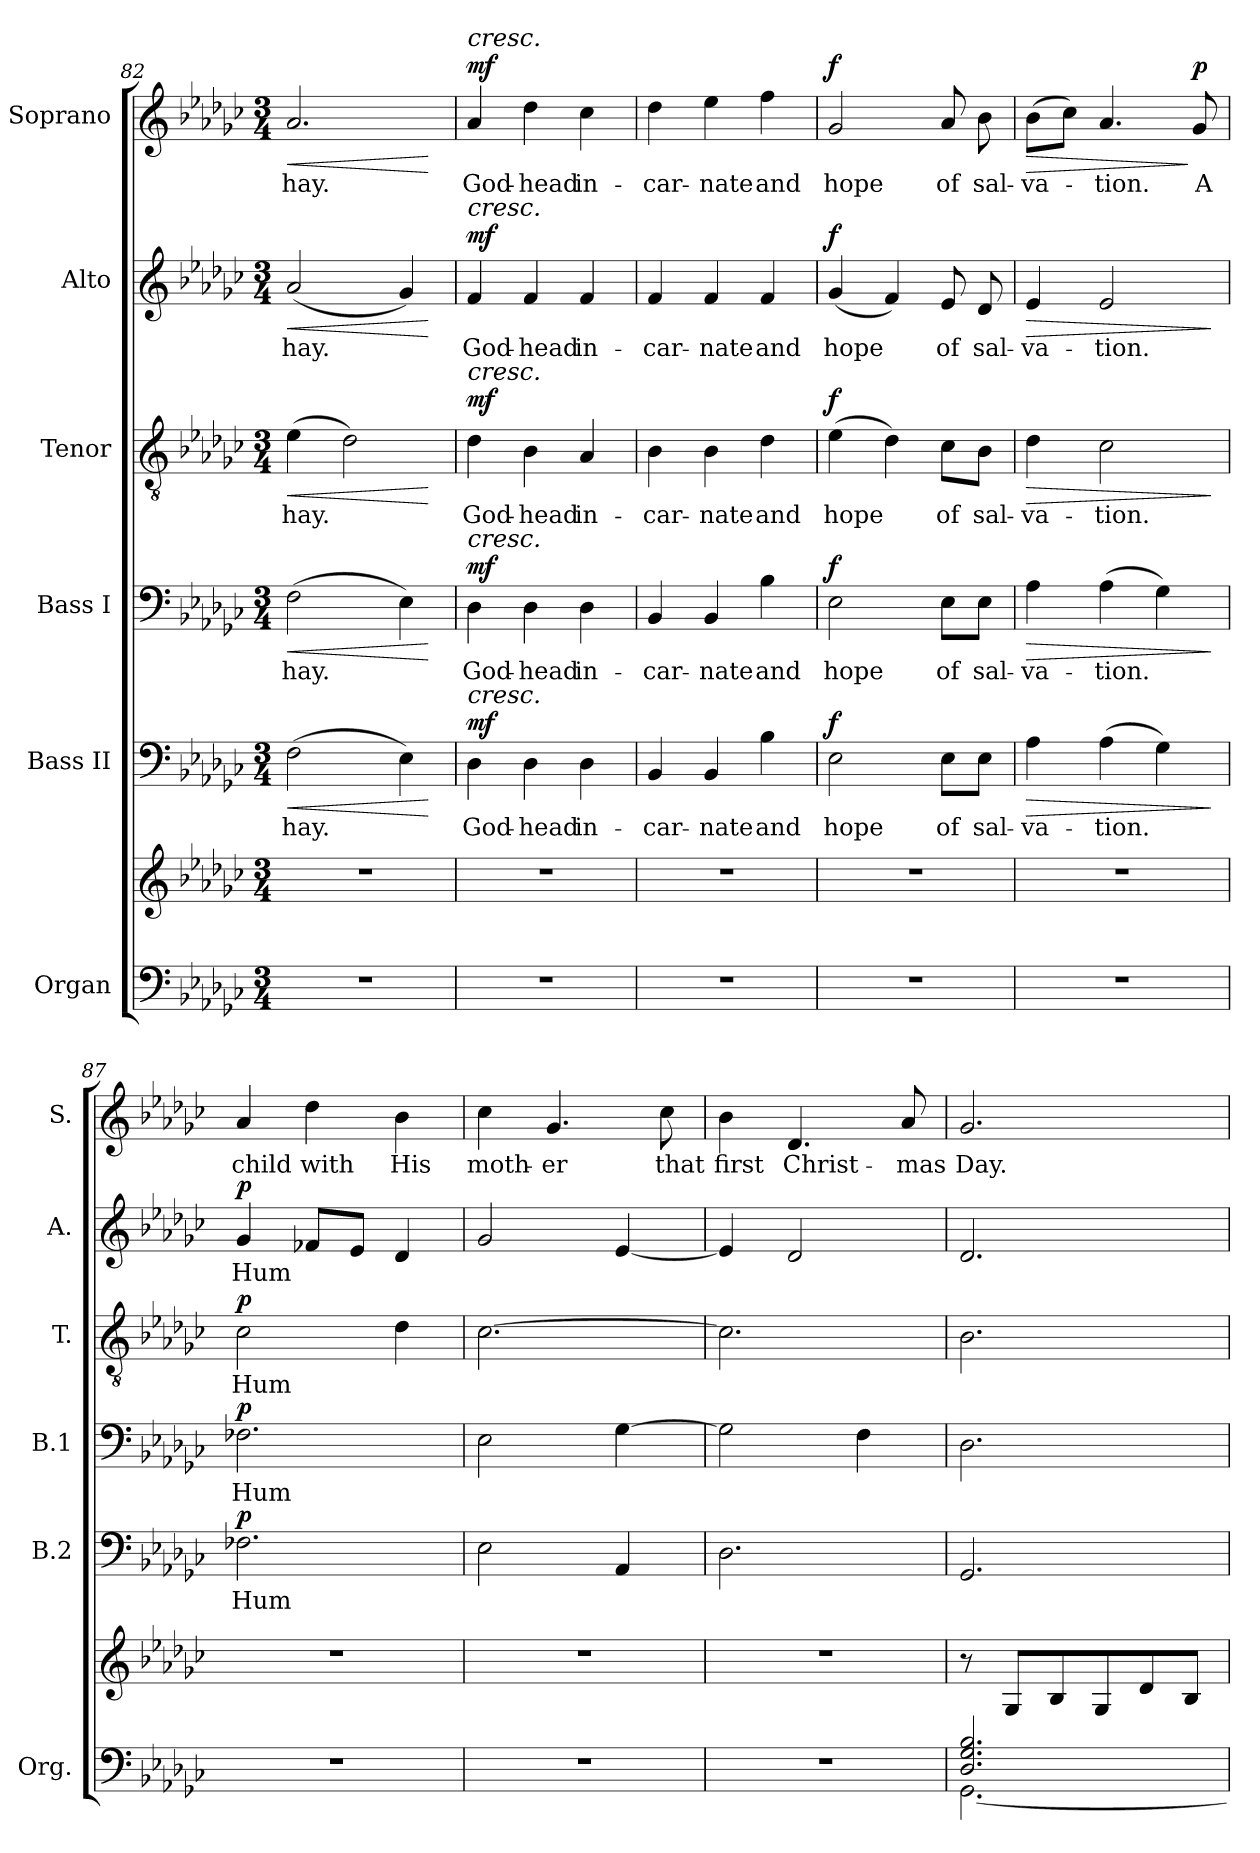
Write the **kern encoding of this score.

**kern	**kern	**kern	**text	**dynam	**kern	**text	**dynam	**kern	**text	**dynam	**kern	**text	**dynam	**kern	**text	**dynam
*part6	*part6	*part5	*part5	*part5	*part4	*part4	*part4	*part3	*part3	*part3	*part2	*part2	*part2	*part1	*part1	*part1
*staff7	*staff6	*staff5	*staff5	*staff5	*staff4	*staff4	*staff4	*staff3	*staff3	*staff3	*staff2	*staff2	*staff2	*staff1	*staff1	*staff1
*I"Organ	*	*I"Bass II	*	*	*I"Bass I	*	*	*I"Tenor	*	*	*I"Alto	*	*	*I"Soprano	*	*
*I'Org.	*	*I'B.2	*	*	*I'B.1	*	*	*I'T.	*	*	*I'A.	*	*	*I'S.	*	*
*clefF4	*clefG2	*clefF4	*	*	*clefF4	*	*	*clefGv2	*	*	*clefG2	*	*	*clefG2	*	*
*k[b-e-a-d-g-c-]	*k[b-e-a-d-g-c-]	*k[b-e-a-d-g-c-]	*	*	*k[b-e-a-d-g-c-]	*	*	*k[b-e-a-d-g-c-]	*	*	*k[b-e-a-d-g-c-]	*	*	*k[b-e-a-d-g-c-]	*	*
*M3/4	*M3/4	*M3/4	*	*	*M3/4	*	*	*M3/4	*	*	*M3/4	*	*	*M3/4	*	*
=82	=82	=82	=82	=82	=82	=82	=82	=82	=82	=82	=82	=82	=82	=82	=82	=82
!	!	!	!LO:LY:b	!LO:HP:b	!	!LO:LY:b	!LO:HP:b	!	!LO:LY:b	!LO:HP:b	!	!LO:LY:b	!LO:HP:b	!	!LO:LY:b	!LO:HP:b
2.r	2.r	(>2F\	hay.	<	(>2F\	hay.	<	(>4e-\	hay.	<	(<2a-/	hay.	<	2.a-/	hay.	<
.	.	.	.	.	.	.	.	2d-\)	.	.	.	.	.	.	.	.
.	.	4E-\)	.	.	4E-\)	.	.	.	.	.	4g-/)	.	.	.	.	.
.	.	.	.	[	.	.	[	.	.	[	.	.	[	.	.	[
!!LO:LB:g=z
=83	=83	=83	=83	=83	=83	=83	=83	=83	=83	=83	=83	=83	=83	=83	=83	=83
!	!	!	!	!	!	!	!	!	!	!	!	!	!	!LO:TX:a:i:t=cresc.	!	!
!	!	!	!	!	!	!	!	!	!	!	!LO:TX:a:i:t=cresc.	!	!	!	!	!
!	!	!	!	!	!	!	!	!LO:TX:a:i:t=cresc.	!	!	!	!	!	!	!	!
!	!	!	!	!	!LO:TX:a:i:t=cresc.	!	!	!	!	!	!	!	!	!	!	!
!	!	!LO:TX:a:i:t=cresc.	!	!	!	!	!	!	!	!	!	!	!	!	!	!
!	!	!	!LO:LY:b	!LO:DY:b	!	!LO:LY:b	!LO:DY:b	!	!LO:LY:b	!LO:DY:b	!	!LO:LY:b	!LO:DY:b	!	!LO:LY:b	!LO:DY:b
2.r	2.r	4D-\	God-	mf	4D-\	God-	mf	4d-\	God-	mf	4f/	God-	mf	4a-/	God-	mf
!	!	!	!LO:LY:b	!	!	!LO:LY:b	!	!	!LO:LY:b	!	!	!LO:LY:b	!	!	!LO:LY:b	!
.	.	4D-\	-head	.	4D-\	-head	.	4B-\	-head	.	4f/	-head	.	4dd-\	-head	.
!	!	!	!LO:LY:b	!	!	!LO:LY:b	!	!	!LO:LY:b	!	!	!LO:LY:b	!	!	!LO:LY:b	!
.	.	4D-\	in-	.	4D-\	in-	.	4A-/	in-	.	4f/	in-	.	4cc-\	in-	.
=84	=84	=84	=84	=84	=84	=84	=84	=84	=84	=84	=84	=84	=84	=84	=84	=84
!	!	!	!LO:LY:b	!	!	!LO:LY:b	!	!	!LO:LY:b	!	!	!LO:LY:b	!	!	!LO:LY:b	!
2.r	2.r	4BB-/	-car-	.	4BB-/	-car-	.	4B-\	-car-	.	4f/	-car-	.	4dd-\	-car-	.
!	!	!	!LO:LY:b	!	!	!LO:LY:b	!	!	!LO:LY:b	!	!	!LO:LY:b	!	!	!LO:LY:b	!
.	.	4BB-/	-nate	.	4BB-/	-nate	.	4B-\	-nate	.	4f/	-nate	.	4ee-\	-nate	.
!	!	!	!LO:LY:b	!	!	!LO:LY:b	!	!	!LO:LY:b	!	!	!LO:LY:b	!	!	!LO:LY:b	!
.	.	4B-\	and	.	4B-\	and	.	4d-\	and	.	4f/	and	.	4ff\	and	.
=85	=85	=85	=85	=85	=85	=85	=85	=85	=85	=85	=85	=85	=85	=85	=85	=85
!	!	!	!LO:LY:b	!LO:DY:b	!	!LO:LY:b	!LO:DY:b	!	!LO:LY:b	!LO:DY:b	!	!LO:LY:b	!LO:DY:b	!	!LO:LY:b	!LO:DY:b
2.r	2.r	2E-\	hope	f	2E-\	hope	f	(>4e-\	hope	f	(<4g-/	hope	f	2g-/	hope	f
.	.	.	.	.	.	.	.	4d-\)	.	.	4f/)	.	.	.	.	.
!	!	!	!LO:LY:b	!	!	!LO:LY:b	!	!	!LO:LY:b	!	!	!LO:LY:b	!	!	!LO:LY:b	!
.	.	8E-\L	of	.	8E-\L	of	.	8c-\L	of	.	8e-/	of	.	8a-/	of	.
!	!	!	!LO:LY:b	!	!	!LO:LY:b	!	!	!LO:LY:b	!	!	!LO:LY:b	!	!	!LO:LY:b	!
.	.	8E-\J	sal-	.	8E-\J	sal-	.	8B-\J	sal-	.	8d-/	sal-	.	8b-\	sal-	.
=86	=86	=86	=86	=86	=86	=86	=86	=86	=86	=86	=86	=86	=86	=86	=86	=86
!	!	!	!LO:LY:b	!LO:HP:b	!	!LO:LY:b	!LO:HP:b	!	!LO:LY:b	!LO:HP:b	!	!LO:LY:b	!LO:HP:b	!	!LO:LY:b	!LO:HP:b
2.r	2.r	4A-\	-va-	>	4A-\	-va-	>	4d-\	-va-	>	4e-/	-va-	>	(>8b-\L	-va-	>
.	.	.	.	.	.	.	.	.	.	.	.	.	.	8cc-\J)	.	.
!	!	!	!LO:LY:b	!	!	!LO:LY:b	!	!	!LO:LY:b	!	!	!LO:LY:b	!	!	!LO:LY:b	!
.	.	(>4A-\	-tion.	.	(>4A-\	-tion.	.	2c-\	-tion.	.	2e-/	-tion.	.	4.a-/	-tion.	.
.	.	4G-\)	.	.	4G-\)	.	.	.	.	.	.	.	.	.	.	.
!	!	!	!	!	!	!	!	!	!	!	!	!	!	!	!LO:LY:b	!LO:DY:n=1:b
.	.	.	.	.	.	.	.	.	.	.	.	.	.	8g-/	A	] p
.	.	.	.	]	.	.	]	.	.	]	.	.	]	.	.	.
=87	=87	=87	=87	=87	=87	=87	=87	=87	=87	=87	=87	=87	=87	=87	=87	=87
!	!	!	!LO:LY:b	!LO:DY:b	!	!LO:LY:b	!LO:DY:b	!	!LO:LY:b	!LO:DY:b	!	!LO:LY:b	!LO:DY:b	!	!LO:LY:b	!
2.r	2.r	2.F-X\	Hum	p	2.F-X\	Hum	p	2c-\	Hum	p	4g-/	Hum	p	4a-/	child	.
!	!	!	!	!	!	!	!	!	!	!	!	!	!	!	!LO:LY:b	!
.	.	.	.	.	.	.	.	.	.	.	8f-X/L	.	.	4dd-\	with	.
.	.	.	.	.	.	.	.	.	.	.	8e-/J	.	.	.	.	.
!	!	!	!	!	!	!	!	!	!	!	!	!	!	!	!LO:LY:b	!
.	.	.	.	.	.	.	.	4d-\	.	.	4d-/	.	.	4b-\	His	.
!!LO:PB:g=z
=88	=88	=88	=88	=88	=88	=88	=88	=88	=88	=88	=88	=88	=88	=88	=88	=88
!	!	!	!	!	!	!	!	!	!	!	!	!	!	!	!LO:LY:b	!
2.r	2.r	2E-\	.	.	2E-\	.	.	[2.c-\	.	.	2g-/	.	.	4cc-\	moth-	.
!	!	!	!	!	!	!	!	!	!	!	!	!	!	!	!LO:LY:b	!
.	.	.	.	.	.	.	.	.	.	.	.	.	.	4.g-/	-er	.
.	.	4AA-/	.	.	[4G-\	.	.	.	.	.	[4e-/	.	.	.	.	.
!	!	!	!	!	!	!	!	!	!	!	!	!	!	!	!LO:LY:b	!
.	.	.	.	.	.	.	.	.	.	.	.	.	.	8cc-\	that	.
=89	=89	=89	=89	=89	=89	=89	=89	=89	=89	=89	=89	=89	=89	=89	=89	=89
!	!	!	!	!	!	!	!	!	!	!	!	!	!	!	!LO:LY:b	!
2.r	2.r	2.D-\	.	.	2G-\]	.	.	2.c-\]	.	.	4e-/]	.	.	4b-\	first	.
!	!	!	!	!	!	!	!	!	!	!	!	!	!	!	!LO:LY:b	!
.	.	.	.	.	.	.	.	.	.	.	2d-/	.	.	4.d-/	Christ-	.
.	.	.	.	.	4F\	.	.	.	.	.	.	.	.	.	.	.
!	!	!	!	!	!	!	!	!	!	!	!	!	!	!	!LO:LY:b	!
.	.	.	.	.	.	.	.	.	.	.	.	.	.	8a-/	-mas	.
=90	=90	=90	=90	=90	=90	=90	=90	=90	=90	=90	=90	=90	=90	=90	=90	=90
*^	*	*	*	*	*	*	*	*	*	*	*	*	*	*	*	*
!	!	!	!	!	!	!	!	!	!	!	!	!	!	!	!	!LO:LY:b	!
2.D-/ 2.G-/ 2.B-/	[2.GG-\	8r	2.GG-/	.	.	2.D-\	.	.	2.B-\	.	.	2.d-/	.	.	2.g-/	Day.	.
.	.	8G-/L	.	.	.	.	.	.	.	.	.	.	.	.	.	.	.
.	.	8B-/	.	.	.	.	.	.	.	.	.	.	.	.	.	.	.
.	.	8G-/	.	.	.	.	.	.	.	.	.	.	.	.	.	.	.
.	.	8d-/	.	.	.	.	.	.	.	.	.	.	.	.	.	.	.
.	.	8B-/J	.	.	.	.	.	.	.	.	.	.	.	.	.	.	.
*v	*v	*	*	*	*	*	*	*	*	*	*	*	*	*	*	*	*
=	=	=	=	=	=	=	=	=	=	=	=	=	=	=	=	=
*-	*-	*-	*-	*-	*-	*-	*-	*-	*-	*-	*-	*-	*-	*-	*-	*-
